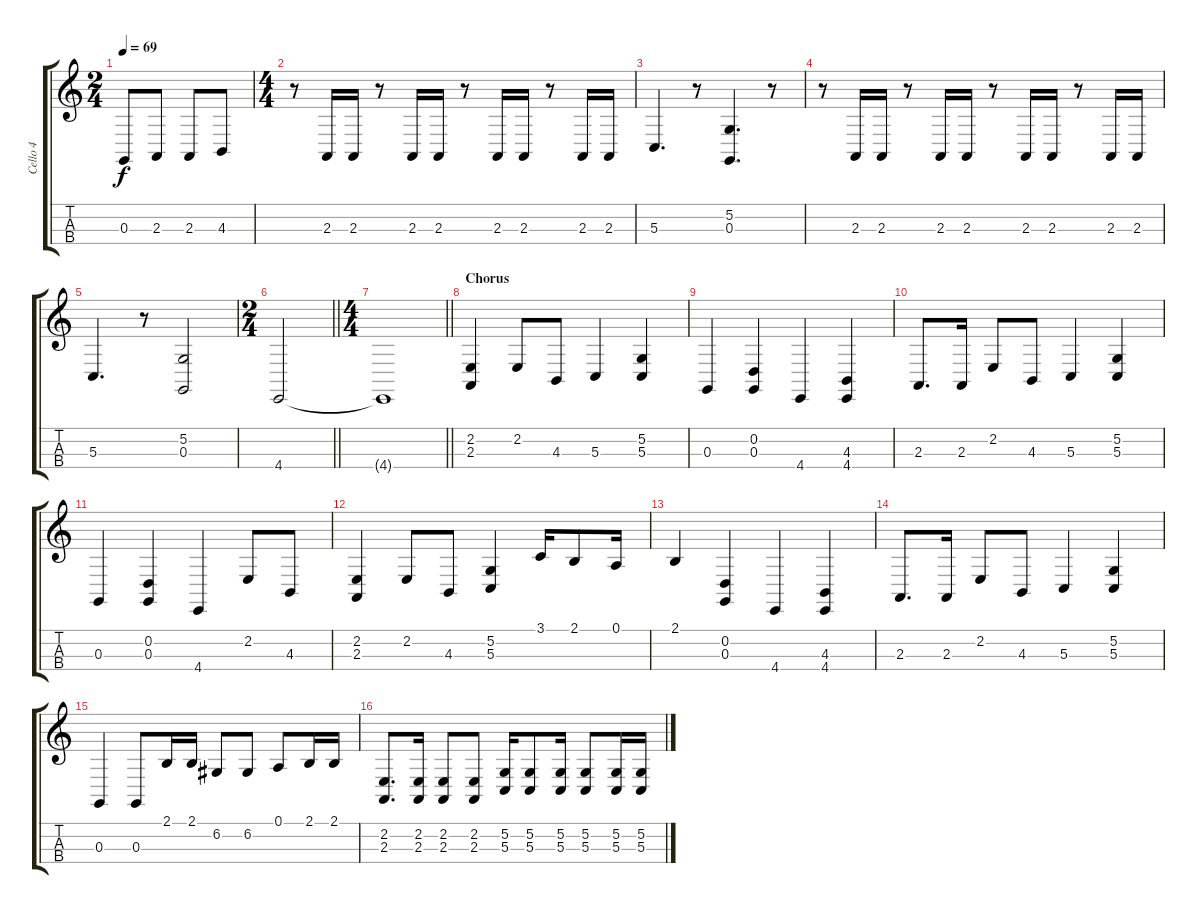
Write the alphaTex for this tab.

\track ("Cello 4" "Cello 4") {instrument cello}
\staff {score tabs}
\tuning (A3 D3 G2 C2) {hide}
\ts (2 4)
\tempo 69
\clef g2
\ks c
0.3.8{dy f} 2.3.8 2.3.8 4.3.8 |
\ts (4 4)
r.8 2.3.16 2.3.16 r.8 2.3.16 2.3.16 r.8 2.3.16 2.3.16 r.8 2.3.16 2.3.16 |
5.3.4{d} r.8 (5.2 0.3).4{d} r.8 |
r.8 2.3.16 2.3.16 r.8 2.3.16 2.3.16 r.8 2.3.16 2.3.16 r.8 2.3.16 2.3.16 |
5.3.4{d} r.8 (5.2 0.3).2 |
\ts (2 4)
\barLineRight lightlight
4.4.2 |
\ts (4 4)
\barLineRight lightlight
4.4{t}.1 |
\section ("" "Chorus")
(2.2 2.3).4 2.2.8 4.3.8 5.3.4 (5.2 5.3).4 |
0.3.4 (0.2 0.3).4 4.4.4 (4.3 4.4).4 |
2.3.8{d} 2.3.16 2.2.8 4.3.8 5.3.4 (5.2 5.3).4 |
0.3.4 (0.2 0.3).4 4.4.4 2.2.8 4.3.8 |
(2.2 2.3).4 2.2.8 4.3.8 (5.2 5.3).4 3.1.16 2.1.8 0.1.16 |
2.1.4 (0.2 0.3).4 4.4.4 (4.3 4.4).4 |
2.3.8{d} 2.3.16 2.2.8 4.3.8 5.3.4 (5.2 5.3).4 |
0.3.4 0.3.8 2.1.16 2.1.16 6.2.8 6.2.8 0.1.8 2.1.16 2.1.16 |
(2.2 2.3).8{d} (2.2 2.3).16 (2.2 2.3).8 (2.2 2.3).8 (5.2 5.3).16 (5.2 5.3).8 (5.2 5.3).16 (5.2 5.3).8 (5.2 5.3).16 (5.2 5.3).16
